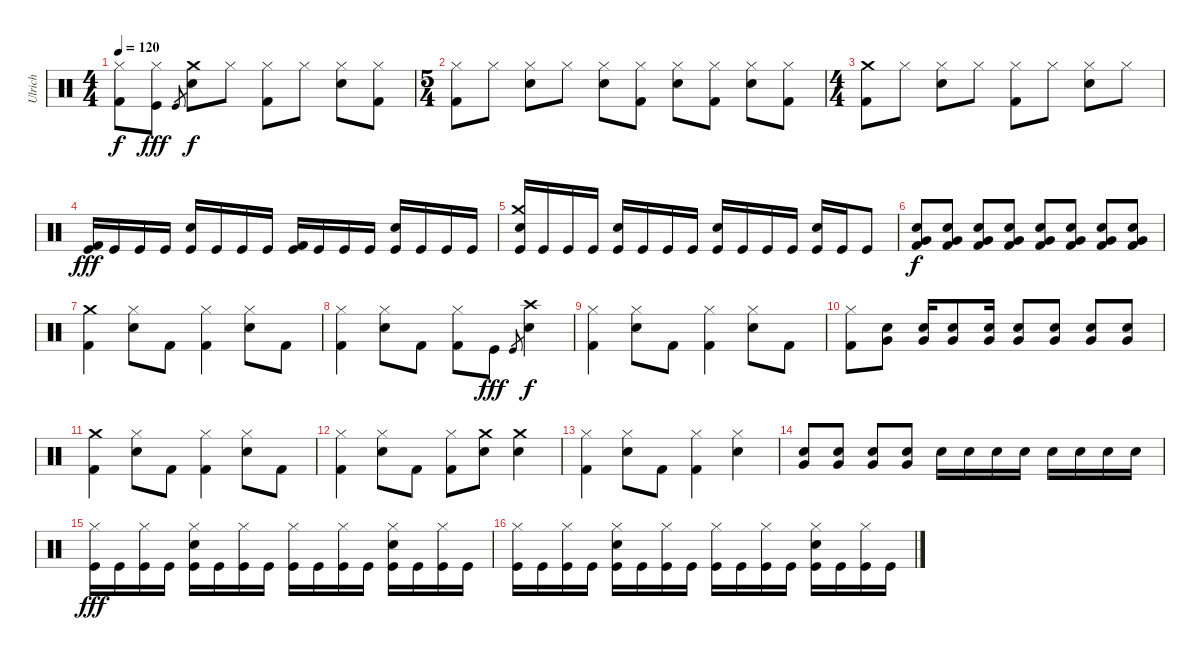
\track ("Ulrich" "Ulrich") {instrument percussion}
\staff {score}
\articulation defaults
\ts (4 4)
\tempo 120
\clef neutral
\ks c
("Hi-Hat (closed)" "Kick (hit) 2").8{dy f} ("Hi-Hat (closed)" "Kick (hit)").8{dy fff} "Kick (hit)".8{gr} ("Crash medium (hit)" "Electric Snare (hit)").8{dy f} "Hi-Hat (closed)".8 ("Hi-Hat (closed)" "Kick (hit) 2").8 "Hi-Hat (closed)".8 ("Hi-Hat (closed)" "Electric Snare (hit)").8 ("Hi-Hat (closed)" "Kick (hit) 2").8 |
\ts (5 4)
("Hi-Hat (closed)" "Kick (hit) 2").8 "Hi-Hat (closed)".8 ("Hi-Hat (closed)" "Electric Snare (hit)").8 "Hi-Hat (closed)".8 ("Hi-Hat (closed)" "Electric Snare (hit)").8 ("Hi-Hat (closed)" "Kick (hit) 2").8 ("Hi-Hat (closed)" "Electric Snare (hit)").8 ("Hi-Hat (closed)" "Kick (hit) 2").8 ("Hi-Hat (closed)" "Electric Snare (hit)").8 ("Hi-Hat (closed)" "Kick (hit) 2").8 |
\ts (4 4)
("Crash medium (hit)" "Kick (hit) 2").8 "Hi-Hat (closed)".8 ("Hi-Hat (closed)" "Electric Snare (hit)").8 "Hi-Hat (closed)".8 ("Hi-Hat (closed)" "Kick (hit) 2").8 "Hi-Hat (closed)".8 ("Hi-Hat (closed)" "Electric Snare (hit)").8 "Hi-Hat (closed)".8 |
("Kick (hit)" "Kick (hit) 2").16{dy fff} "Kick (hit)".16 "Kick (hit)".16 "Kick (hit)".16 ("Kick (hit)" "Electric Snare (hit)").16 "Kick (hit)".16 "Kick (hit)".16 "Kick (hit)".16 ("Kick (hit)" "Kick (hit) 2").16 "Kick (hit)".16 "Kick (hit)".16 "Kick (hit)".16 ("Kick (hit)" "Electric Snare (hit)").16 "Kick (hit)".16 "Kick (hit)".16 "Kick (hit)".16 |
("Crash medium (hit)" "Kick (hit)" "Electric Snare (hit)").16 "Kick (hit)".16 "Kick (hit)".16 "Kick (hit)".16 ("Kick (hit)" "Electric Snare (hit)").16 "Kick (hit)".16 "Kick (hit)".16 "Kick (hit)".16 ("Kick (hit)" "Electric Snare (hit)").16 "Kick (hit)".16 "Kick (hit)".16 "Kick (hit)".16 ("Kick (hit)" "Electric Snare (hit)").16 "Kick (hit)".16 "Kick (hit)".8 |
("Kick (hit) 2" "Electric Snare (hit)" "Very Low Tom (hit)").8{dy f} ("Kick (hit) 2" "Electric Snare (hit)" "Very Low Tom (hit)").8 ("Kick (hit) 2" "Electric Snare (hit)" "Very Low Tom (hit)").8 ("Kick (hit) 2" "Electric Snare (hit)" "Very Low Tom (hit)").8 ("Kick (hit) 2" "Electric Snare (hit)" "Very Low Tom (hit)").8 ("Kick (hit) 2" "Electric Snare (hit)" "Very Low Tom (hit)").8 ("Kick (hit) 2" "Electric Snare (hit)" "Very Low Tom (hit)").8 ("Kick (hit) 2" "Electric Snare (hit)" "Very Low Tom (hit)").8 |
("Crash medium (hit)" "Kick (hit) 2").4 ("Hi-Hat (closed)" "Electric Snare (hit)").8 "Kick (hit) 2".8 ("Hi-Hat (closed)" "Kick (hit) 2").4 ("Hi-Hat (closed)" "Electric Snare (hit)").8 "Kick (hit) 2".8 |
("Hi-Hat (closed)" "Kick (hit) 2").4 ("Hi-Hat (closed)" "Electric Snare (hit)").8 "Kick (hit) 2".8 ("Hi-Hat (closed)" "Kick (hit) 2").8 "Kick (hit)".8{dy fff} "Kick (hit)".8{gr} ("Crash high (hit)" "Electric Snare (hit)").4{dy f} |
("Hi-Hat (closed)" "Kick (hit) 2").4 ("Hi-Hat (closed)" "Electric Snare (hit)").8 "Kick (hit) 2".8 ("Hi-Hat (closed)" "Kick (hit) 2").4 ("Hi-Hat (closed)" "Electric Snare (hit)").8 "Kick (hit) 2".8 |
("Hi-Hat (closed)" "Kick (hit) 2").8 ("Electric Snare (hit)" "Very Low Tom (hit)").8 ("Electric Snare (hit)" "Very Low Tom (hit)").16 ("Electric Snare (hit)" "Very Low Tom (hit)").8 ("Electric Snare (hit)" "Very Low Tom (hit)").16 ("Electric Snare (hit)" "Very Low Tom (hit)").8 ("Electric Snare (hit)" "Very Low Tom (hit)").8 ("Electric Snare (hit)" "Very Low Tom (hit)").8 ("Electric Snare (hit)" "Very Low Tom (hit)").8 |
("Crash medium (hit)" "Kick (hit) 2").4 ("Hi-Hat (closed)" "Electric Snare (hit)").8 "Kick (hit) 2".8 ("Hi-Hat (closed)" "Kick (hit) 2").4 ("Hi-Hat (closed)" "Electric Snare (hit)").8 "Kick (hit) 2".8 |
("Hi-Hat (closed)" "Kick (hit) 2").4 ("Hi-Hat (closed)" "Electric Snare (hit)").8 "Kick (hit) 2".8 ("Hi-Hat (closed)" "Kick (hit) 2").8 ("Crash medium (hit)" "Electric Snare (hit)").8 ("Crash medium (hit)" "Electric Snare (hit)").4 |
("Hi-Hat (closed)" "Kick (hit) 2").4 ("Hi-Hat (closed)" "Electric Snare (hit)").8 "Kick (hit) 2".8 ("Hi-Hat (closed)" "Kick (hit) 2").4 ("Hi-Hat (closed)" "Electric Snare (hit)").4 |
("Electric Snare (hit)" "Very Low Tom (hit)").8 ("Electric Snare (hit)" "Very Low Tom (hit)").8 ("Electric Snare (hit)" "Very Low Tom (hit)").8 ("Electric Snare (hit)" "Very Low Tom (hit)").8 "Electric Snare (hit)".16 "Electric Snare (hit)".16 "Electric Snare (hit)".16 "Electric Snare (hit)".16 "Electric Snare (hit)".16 "Electric Snare (hit)".16 "Electric Snare (hit)".16 "Electric Snare (hit)".16 |
("Hi-Hat (closed)" "Kick (hit)").16{dy fff} "Kick (hit)".16 ("Hi-Hat (closed)" "Kick (hit)").16 "Kick (hit)".16 ("Hi-Hat (closed)" "Kick (hit)" "Electric Snare (hit)").16 "Kick (hit)".16 ("Hi-Hat (closed)" "Kick (hit)").16 "Kick (hit)".16 ("Hi-Hat (closed)" "Kick (hit)").16 "Kick (hit)".16 ("Hi-Hat (closed)" "Kick (hit)").16 "Kick (hit)".16 ("Hi-Hat (closed)" "Kick (hit)" "Electric Snare (hit)").16 "Kick (hit)".16 ("Hi-Hat (closed)" "Kick (hit)").16 "Kick (hit)".16 |
("Hi-Hat (closed)" "Kick (hit)").16 "Kick (hit)".16 ("Hi-Hat (closed)" "Kick (hit)").16 "Kick (hit)".16 ("Hi-Hat (closed)" "Kick (hit)" "Electric Snare (hit)").16 "Kick (hit)".16 ("Hi-Hat (closed)" "Kick (hit)").16 "Kick (hit)".16 ("Hi-Hat (closed)" "Kick (hit)").16 "Kick (hit)".16 ("Hi-Hat (closed)" "Kick (hit)").16 "Kick (hit)".16 ("Hi-Hat (closed)" "Kick (hit)" "Electric Snare (hit)").16 "Kick (hit)".16 ("Hi-Hat (closed)" "Kick (hit)").16 "Kick (hit)".16
